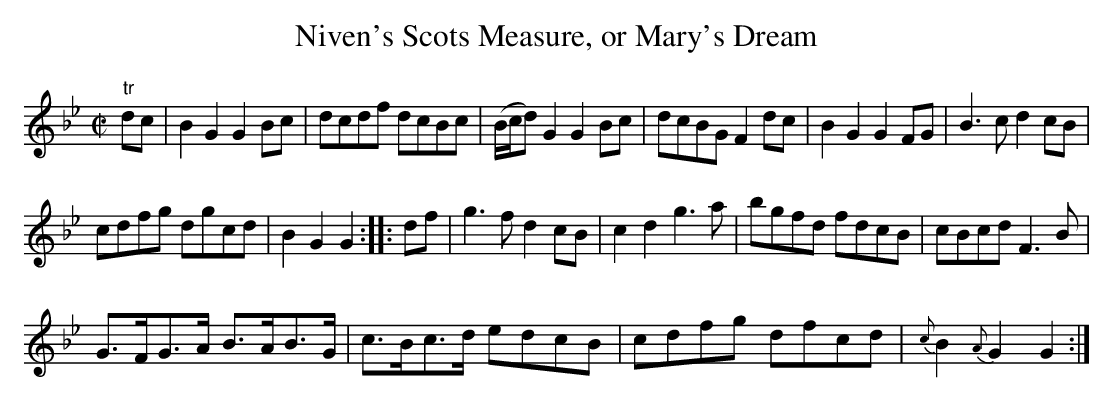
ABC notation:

X:1
T:Niven's Scots Measure, or Mary's Dream
M:C|
K:G min
"tr"dc|\
B2G2 G2Bc| dcdf dcBc| \
(B/c/d)G2 G2Bc| dcBG F2dc| \
B2G2 G2FG| B3c d2cB|
cdfg dgcd| B2G2 G2::\
df|\
g3f d2cB| c2d2 g3a| \
bgfd fdcB| cBcd F3B|
G>FG>A B>AB>G| c>Bc>d edcB| cdfg dfcd| {c}B2{A}G2 G2:|
